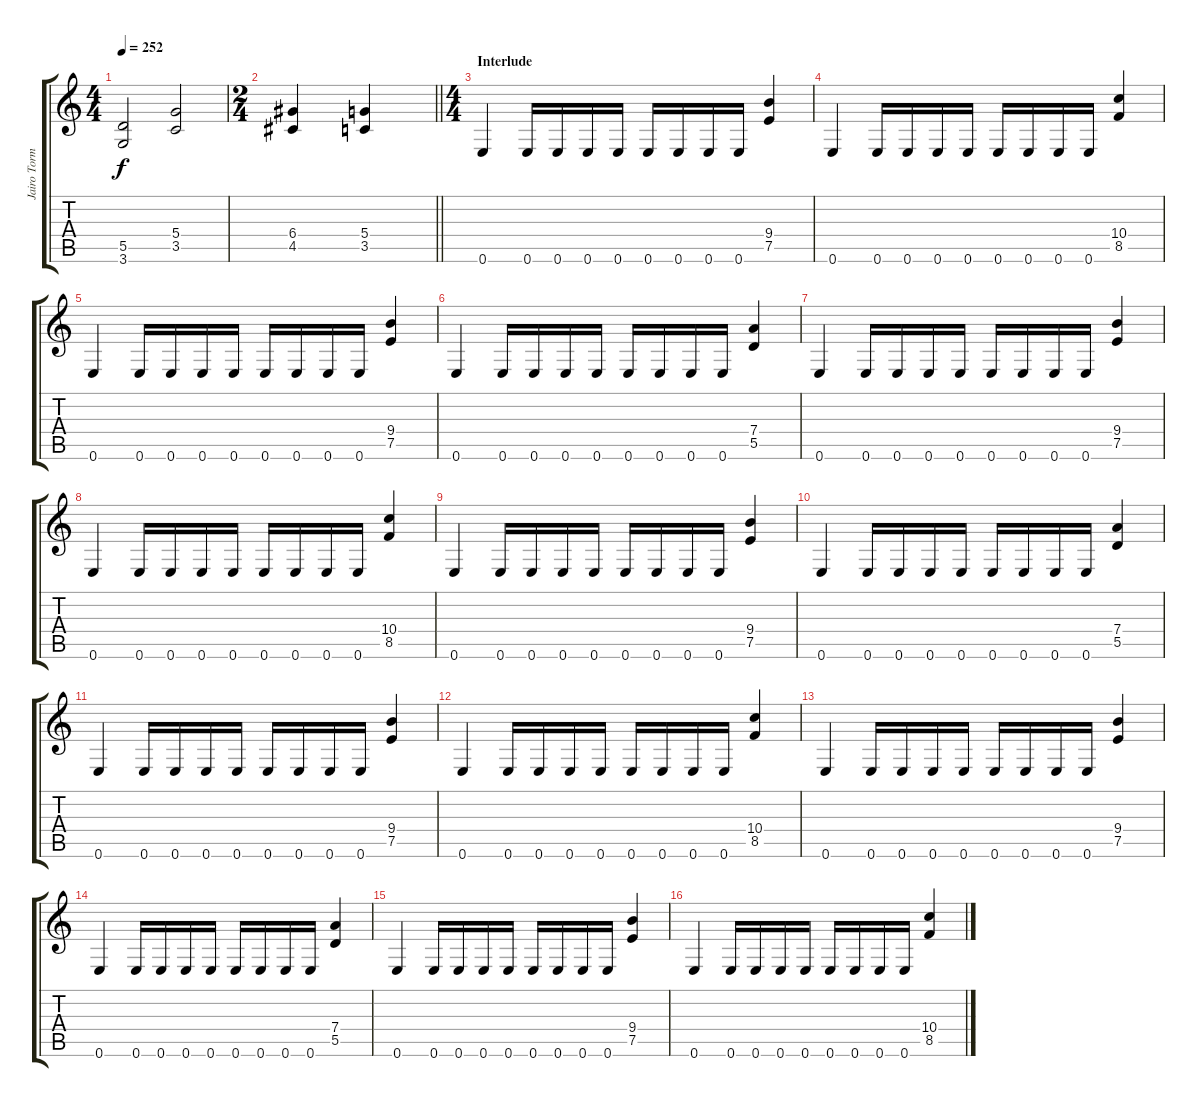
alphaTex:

\track ("Jairo Tormentor" "Jairo Torm") {instrument overdrivenguitar}
\staff {score tabs}
\tuning (E4 B3 G3 D3 A2 E2) {hide}
\ts (4 4)
\tempo 252
\clef g2
\ks c
(5.5 3.6).2{dy f} (5.4 3.5).2 |
\ts (2 4)
\barLineRight lightlight
(6.4 4.5).4 (5.4 3.5).4 |
\ts (4 4)
\section ("" "Interlude")
0.6.4 0.6.16 0.6.16 0.6.16 0.6.16 0.6.16 0.6.16 0.6.16 0.6.16 (9.4 7.5).4 |
0.6.4 0.6.16 0.6.16 0.6.16 0.6.16 0.6.16 0.6.16 0.6.16 0.6.16 (10.4 8.5).4 |
0.6.4 0.6.16 0.6.16 0.6.16 0.6.16 0.6.16 0.6.16 0.6.16 0.6.16 (9.4 7.5).4 |
0.6.4 0.6.16 0.6.16 0.6.16 0.6.16 0.6.16 0.6.16 0.6.16 0.6.16 (7.4 5.5).4 |
0.6.4 0.6.16 0.6.16 0.6.16 0.6.16 0.6.16 0.6.16 0.6.16 0.6.16 (9.4 7.5).4 |
0.6.4 0.6.16 0.6.16 0.6.16 0.6.16 0.6.16 0.6.16 0.6.16 0.6.16 (10.4 8.5).4 |
0.6.4 0.6.16 0.6.16 0.6.16 0.6.16 0.6.16 0.6.16 0.6.16 0.6.16 (9.4 7.5).4 |
0.6.4 0.6.16 0.6.16 0.6.16 0.6.16 0.6.16 0.6.16 0.6.16 0.6.16 (7.4 5.5).4 |
0.6.4 0.6.16 0.6.16 0.6.16 0.6.16 0.6.16 0.6.16 0.6.16 0.6.16 (9.4 7.5).4 |
0.6.4 0.6.16 0.6.16 0.6.16 0.6.16 0.6.16 0.6.16 0.6.16 0.6.16 (10.4 8.5).4 |
0.6.4 0.6.16 0.6.16 0.6.16 0.6.16 0.6.16 0.6.16 0.6.16 0.6.16 (9.4 7.5).4 |
0.6.4 0.6.16 0.6.16 0.6.16 0.6.16 0.6.16 0.6.16 0.6.16 0.6.16 (7.4 5.5).4 |
0.6.4 0.6.16 0.6.16 0.6.16 0.6.16 0.6.16 0.6.16 0.6.16 0.6.16 (9.4 7.5).4 |
0.6.4 0.6.16 0.6.16 0.6.16 0.6.16 0.6.16 0.6.16 0.6.16 0.6.16 (10.4 8.5).4
